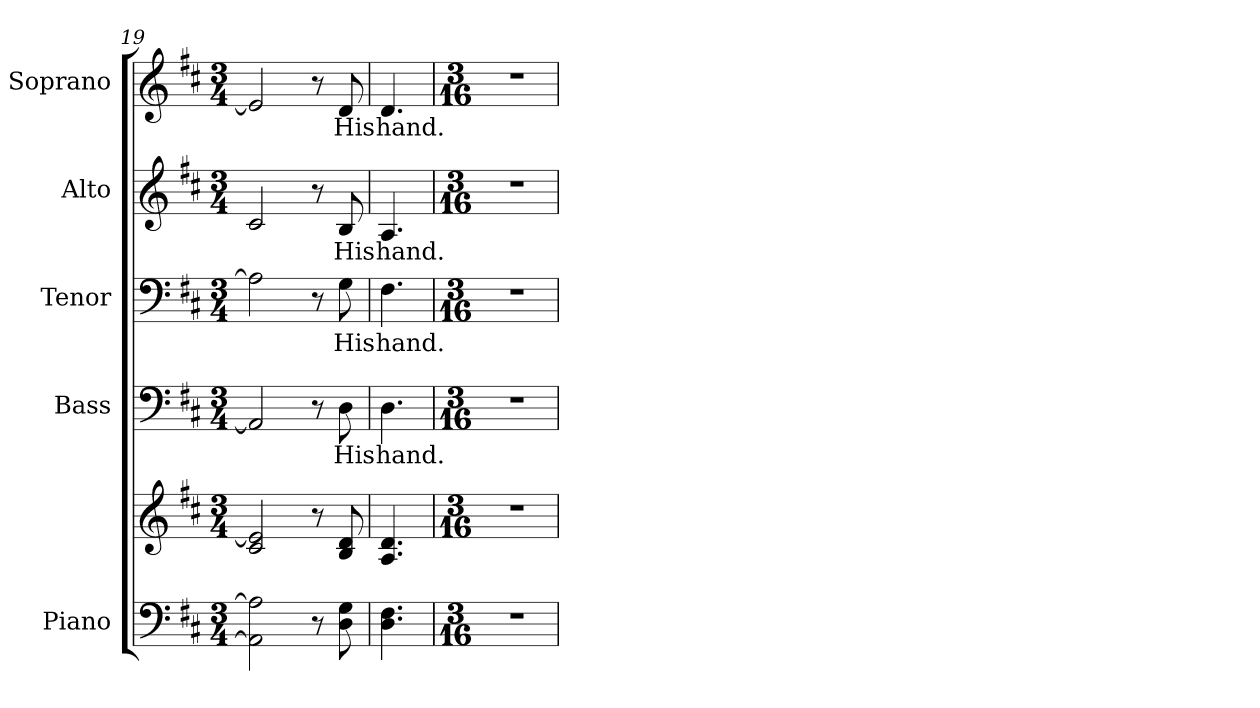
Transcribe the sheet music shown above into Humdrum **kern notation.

**kern	**kern	**kern	**text	**kern	**text	**kern	**text	**kern	**text
*part5	*part5	*part4	*part4	*part3	*part3	*part2	*part2	*part1	*part1
*staff6	*staff5	*staff4	*staff4	*staff3	*staff3	*staff2	*staff2	*staff1	*staff1
*I"Piano	*	*I"Bass	*	*I"Tenor	*	*I"Alto	*	*I"Soprano	*
*I'Pno.	*	*I'B.	*	*I'T.	*	*I'A.	*	*I'S.	*
!!LO:PB:g=z
*clefF4	*clefG2	*clefF4	*	*clefF4	*	*clefG2	*	*clefG2	*
*k[f#c#]	*k[f#c#]	*k[f#c#]	*	*k[f#c#]	*	*k[f#c#]	*	*k[f#c#]	*
*D:	*D:	*D:	*	*D:	*	*D:	*	*D:	*
*M3/4	*M3/4	*M3/4	*	*M3/4	*	*M3/4	*	*M3/4	*
=19	=19	=19	=19	=19	=19	=19	=19	=19	=19
2AAi\] 2Ai]	2c#i/ 2ei]	2AAi/]	.	2Ai\]	.	2c#i/	.	2ei/]	.
8r	8r	8r	.	8r	.	8r	.	8r	.
!	!	!	!LO:LY:b:color=#000000	!	!	!	!	!	!
!	!	!	!	!	!LO:LY:b:color=#000000	!	!	!	!
!	!	!	!	!	!	!	!LO:LY:b:color=#000000	!	!
!	!	!	!	!	!	!	!	!	!LO:LY:b:color=#000000
8Di\ 8Gi	8Bi/ 8di	8Di\	His	8Gi\	His	8Bi/	His	8di/	His
=20	=20	=20	=20	=20	=20	=20	=20	=20	=20
!	!	!	!LO:LY:b:color=#000000	!	!	!	!	!	!
!	!	!	!	!	!LO:LY:b:color=#000000	!	!	!	!
!	!	!	!	!	!	!	!LO:LY:b:color=#000000	!	!
!	!	!	!	!	!	!	!	!	!LO:LY:b:color=#000000
4.Di\ 4.F#i	4.Ai/ 4.di	4.Di\	hand.	4.F#i\	hand.	4.Ai/	hand.	4.di/	hand.
=21	=21	=21	=21	=21	=21	=21	=21	=21	=21
*M3/16	*M3/16	*M3/16	*	*M3/16	*	*M3/16	*	*M3/16	*
!LO:N:vis=1	!LO:N:vis=1	!LO:N:vis=1	!	!LO:N:vis=1	!	!LO:N:vis=1	!	!LO:N:vis=1	!
8.r	8.r	8.r	.	8.r	.	8.r	.	8.r	.
=	=	=	=	=	=	=	=	=	=
*-	*-	*-	*-	*-	*-	*-	*-	*-	*-
